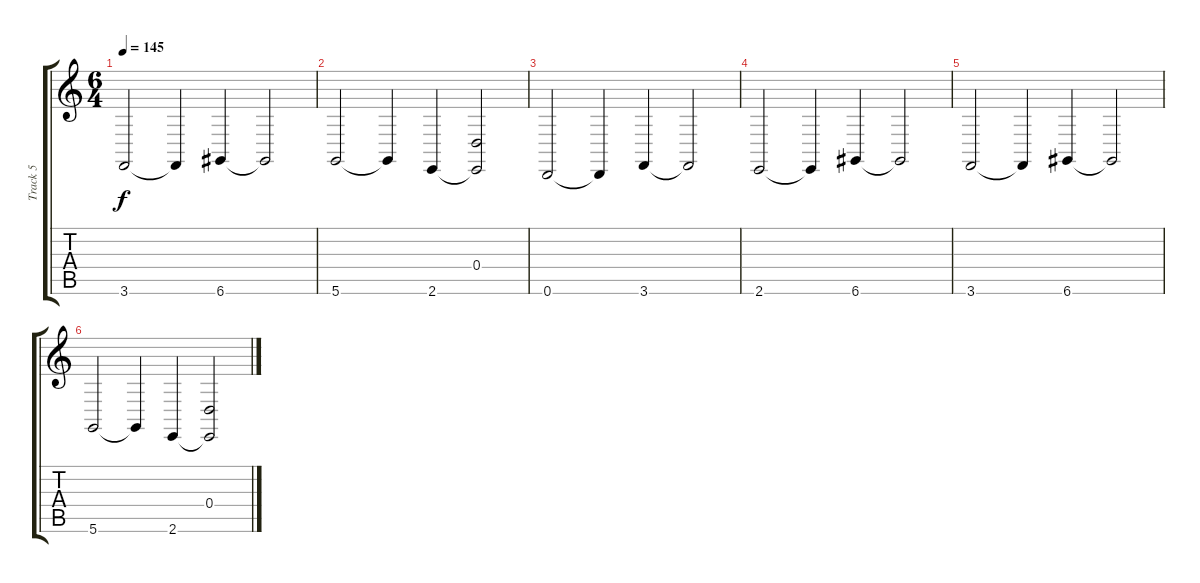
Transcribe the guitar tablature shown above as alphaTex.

\track ("Track 5" "Track 5") {instrument clarinet}
\staff {score tabs}
\tuning (E4 B3 G3 D3 A2 D2) {hide}
\ts (6 4)
\tempo 145
\clef g2
\ks c
3.6.2{dy f} 3.6{t}.4 6.6.4 6.6{t}.2 |
5.6.2 5.6{t}.4 2.6.4 (0.4 2.6{t}).2 |
0.6.2 0.6{t}.4 3.6.4 3.6{t}.2 |
2.6.2 2.6{t}.4 6.6.4 6.6{t}.2 |
3.6.2 3.6{t}.4 6.6.4 6.6{t}.2 |
5.6.2 5.6{t}.4 2.6.4 (0.4 2.6{t}).2
